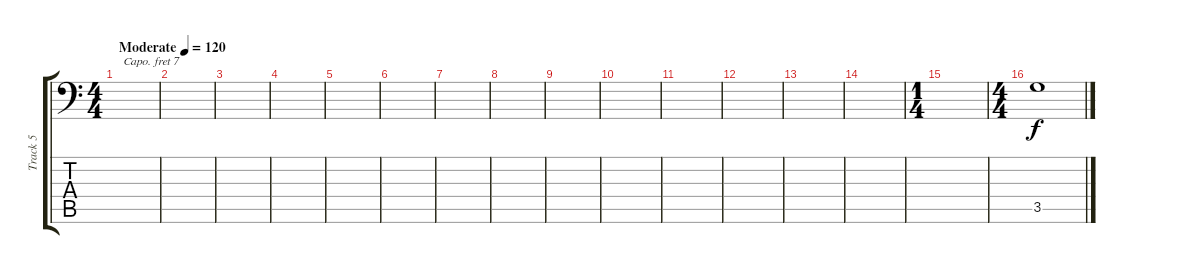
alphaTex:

\track ("Track 5" "Track 5") {instrument electricbassfinger}
\staff {score tabs}
\capo 7
\tuning (E3 B2 G2 D2 A1 E1) {hide}
\ts (4 4)
\tempo (120 "Moderate")
\clef f4
\ks c
|
|
|
|
|
|
|
|
|
|
|
|
|
|
\ts (1 4)
|
\ts (4 4)
3.5.1
